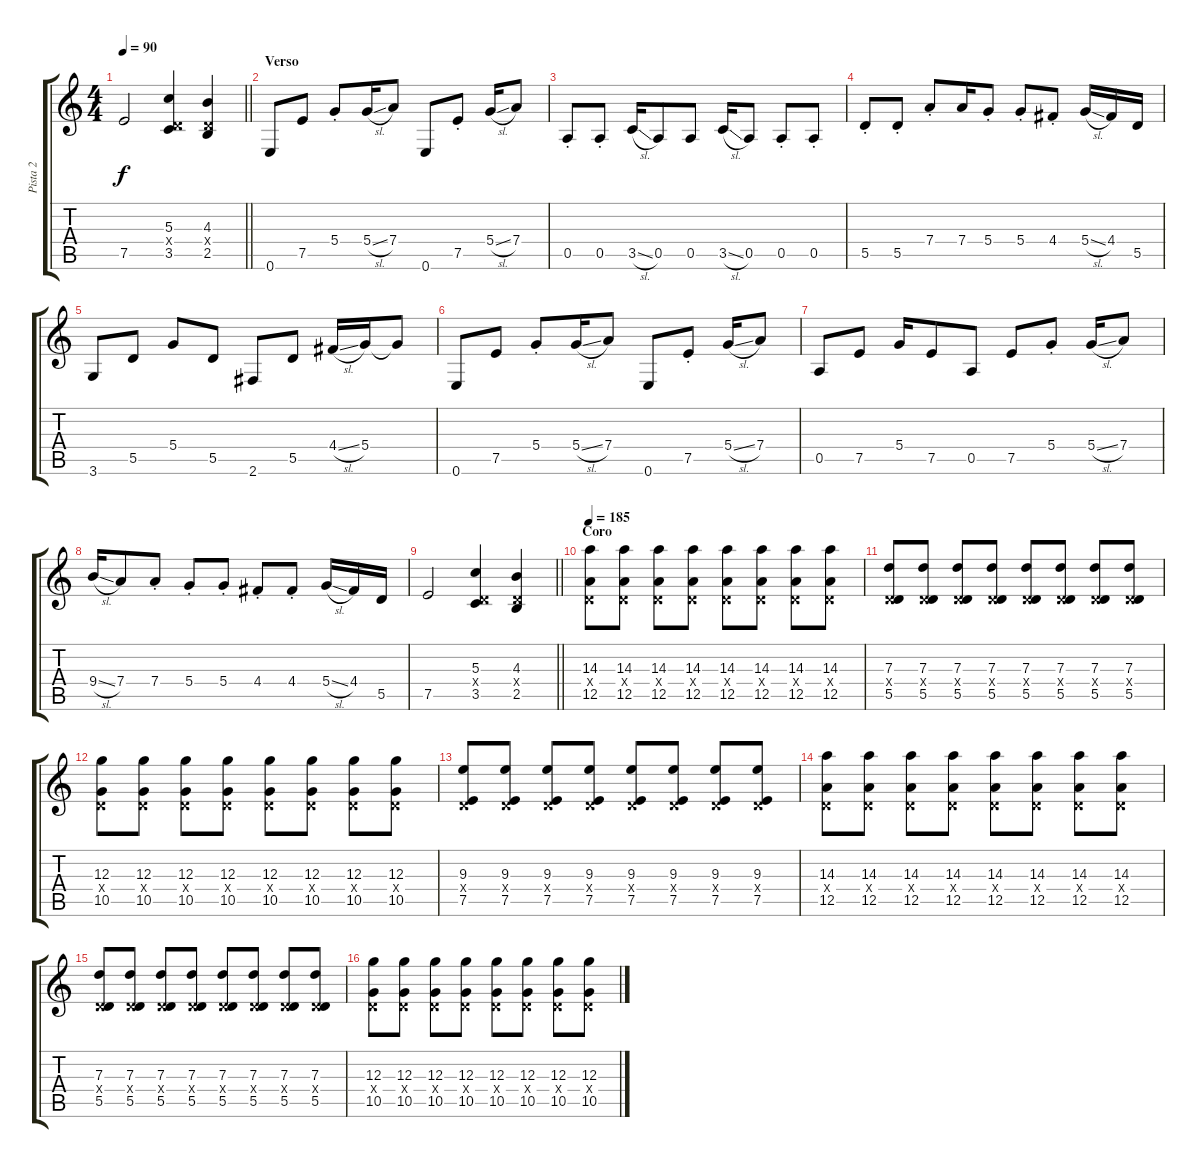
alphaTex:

\track ("Pista 2" "Pista 2") {instrument overdrivenguitar}
\staff {score tabs}
\tuning (E4 B3 G3 D3 A2 E2) {hide}
\ts (4 4)
\tempo 90
\clef g2
\barLineRight lightlight
\ks c
7.5.2{dy f} (5.3 0.4{x} 3.5).4 (4.3 0.4{x} 2.5).4 |
\section ("" "Verso")
0.6.8 7.5.8 5.4{st}.8 5.4{sl}.16 7.4.8 0.6.8 7.5{st}.8 5.4{sl}.16 7.4.8 |
0.5{st}.8 0.5{st}.8 3.5{sl}.16 0.5.8 0.5.8 3.5{sl}.16 0.5.8 0.5{st}.8 0.5{st}.8 |
5.5{st}.8 5.5{st}.8 7.4{st}.8 7.4.16 5.4{st}.8 5.4{st}.8 4.4{st}.8 5.4{sl}.16 4.4.16 5.5.16 |
3.6.8 5.5.8 5.4.8 5.5.8 2.6.8 5.5.8 4.4{sl}.16 5.4.16 5.4{t}.8 |
0.6.8 7.5.8 5.4{st}.8 5.4{sl}.16 7.4.8 0.6.8 7.5{st}.8 5.4{sl}.16 7.4.8 |
0.5.8 7.5.8 5.4.16 7.5.8 0.5.8 7.5.8 5.4{st}.8 5.4{sl}.16 7.4.8 |
9.4{sl}.16 7.4.8 7.4{st}.8 5.4{st}.8 5.4{st}.8 4.4{st}.8 4.4{st}.8 5.4{sl}.16 4.4.16 5.5.16 |
\barLineRight lightlight
7.5.2 (5.3 0.4{x} 3.5).4 (4.3 0.4{x} 2.5).4 |
\section ("" "Coro")
\tempo 185
(14.3 0.4{x} 12.5).8 (14.3 0.4{x} 12.5).8 (14.3 0.4{x} 12.5).8 (14.3 0.4{x} 12.5).8 (14.3 0.4{x} 12.5).8 (14.3 0.4{x} 12.5).8 (14.3 0.4{x} 12.5).8 (14.3 0.4{x} 12.5).8 |
(7.3 0.4{x} 5.5).8 (7.3 0.4{x} 5.5).8 (7.3 0.4{x} 5.5).8 (7.3 0.4{x} 5.5).8 (7.3 0.4{x} 5.5).8 (7.3 0.4{x} 5.5).8 (7.3 0.4{x} 5.5).8 (7.3 0.4{x} 5.5).8 |
(12.3 0.4{x} 10.5).8 (12.3 0.4{x} 10.5).8 (12.3 0.4{x} 10.5).8 (12.3 0.4{x} 10.5).8 (12.3 0.4{x} 10.5).8 (12.3 0.4{x} 10.5).8 (12.3 0.4{x} 10.5).8 (12.3 0.4{x} 10.5).8 |
(9.3 0.4{x} 7.5).8 (9.3 0.4{x} 7.5).8 (9.3 0.4{x} 7.5).8 (9.3 0.4{x} 7.5).8 (9.3 0.4{x} 7.5).8 (9.3 0.4{x} 7.5).8 (9.3 0.4{x} 7.5).8 (9.3 0.4{x} 7.5).8 |
(14.3 0.4{x} 12.5).8 (14.3 0.4{x} 12.5).8 (14.3 0.4{x} 12.5).8 (14.3 0.4{x} 12.5).8 (14.3 0.4{x} 12.5).8 (14.3 0.4{x} 12.5).8 (14.3 0.4{x} 12.5).8 (14.3 0.4{x} 12.5).8 |
(7.3 0.4{x} 5.5).8 (7.3 0.4{x} 5.5).8 (7.3 0.4{x} 5.5).8 (7.3 0.4{x} 5.5).8 (7.3 0.4{x} 5.5).8 (7.3 0.4{x} 5.5).8 (7.3 0.4{x} 5.5).8 (7.3 0.4{x} 5.5).8 |
(12.3 0.4{x} 10.5).8 (12.3 0.4{x} 10.5).8 (12.3 0.4{x} 10.5).8 (12.3 0.4{x} 10.5).8 (12.3 0.4{x} 10.5).8 (12.3 0.4{x} 10.5).8 (12.3 0.4{x} 10.5).8 (12.3 0.4{x} 10.5).8
